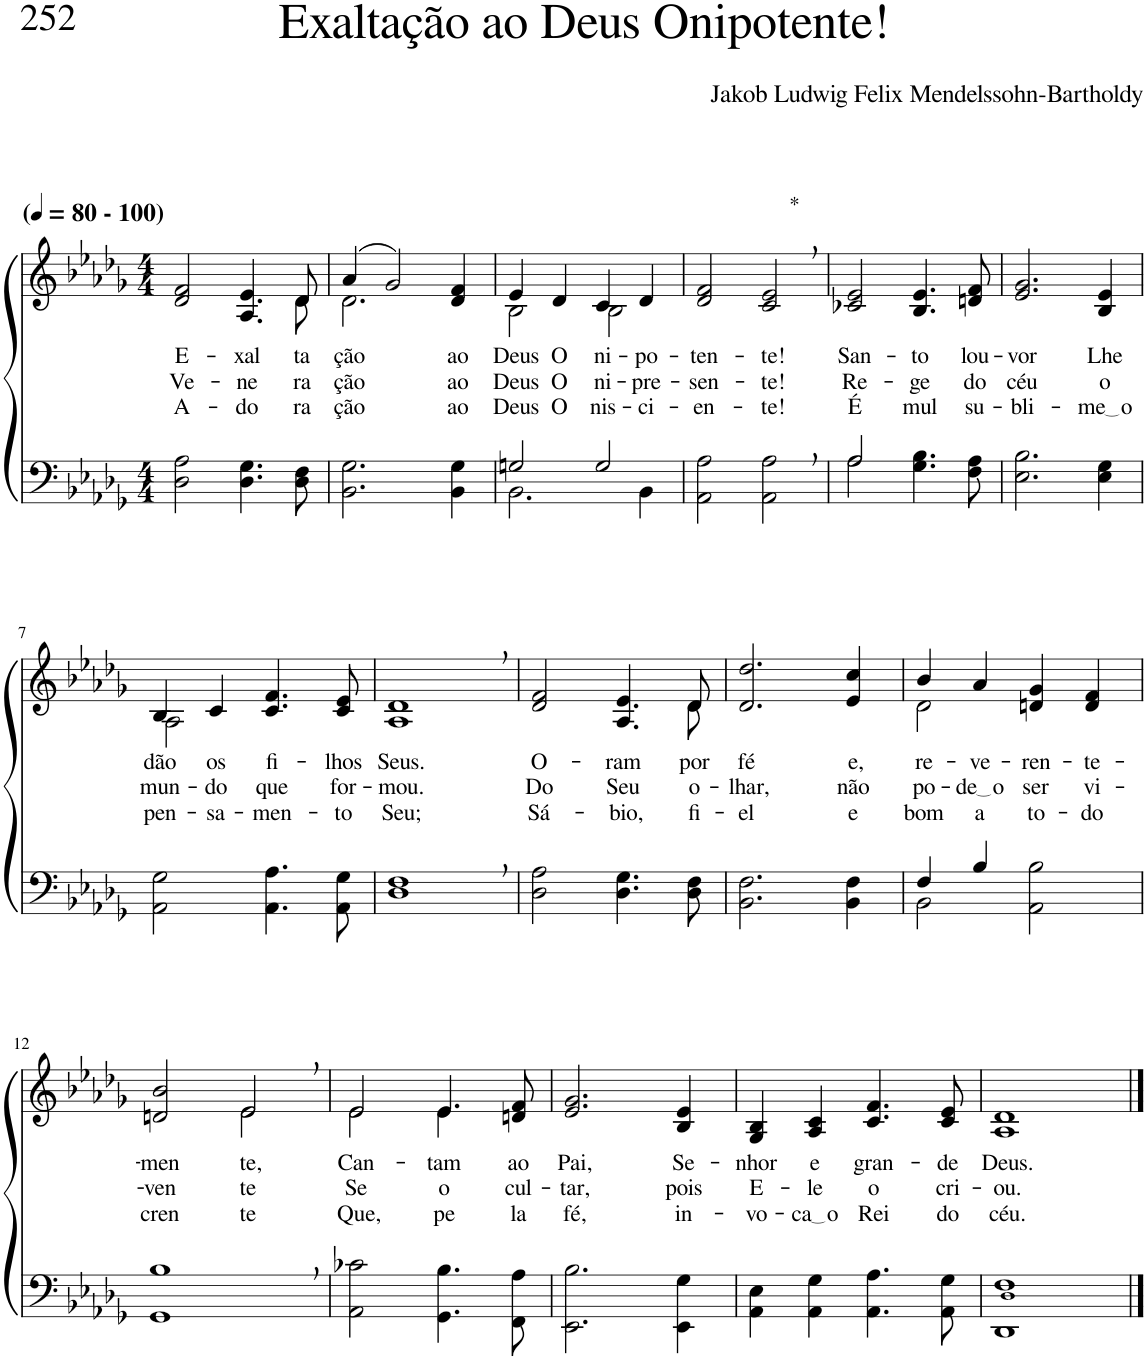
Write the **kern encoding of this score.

**kern	**kern	**text	**text	**text
*part2	*part1	*part1	*part1	*part1
*staff2	*staff1	*staff1	*staff1	*staff1
*I"Parte III e IV	*I"Parte I e II	*	*	*
*clefF4	*clefG2	*	*	*
*Trd-1c-2	*Trd-1c-2	*	*	*
*k[b-e-a-d-g-]	*k[b-e-a-d-g-]	*	*	*
*M4/4	*M4/4	*	*	*
*MM80	*MM80	*	*	*
=1	=1	=1	=1	=1
*	*^	*	*	*
!	!LO:TX:a:B:t=(	!	!	!	!
!	!LO:TX:a:B:t=- 100)	!	!	!	!
!	!	!	!LO:LY:b	!LO:LY:b	!LO:LY:b
2D-\ 2A-\	2..ryy	2d-/ 2f/	E-	Ve-	A-
!	!	!	!LO:LY:b	!LO:LY:b	!LO:LY:b
4.D-\ 4.G-\	.	4.A-/ 4.e-/	-xal-	-ne-	-do-
!	!	!	!LO:LY:b	!LO:LY:b	!LO:LY:b
8D-\ 8F\	8d-\	8d-/	-ta-	-ra-	-ra-
=2	=2	=2	=2	=2	=2
!	!	!	!LO:LY:b	!LO:LY:b	!LO:LY:b
2.BB-\ 2.G-\	(4a-/	2.d-\	-ção	-ção	-ção
.	2g-/)	.	.	.	.
!	!	!	!LO:LY:b	!LO:LY:b	!LO:LY:b
4BB-\ 4G-\	4d-/ 4f/	4ryy	ao	ao	ao
=3	=3	=3	=3	=3	=3
*^	*	*	*	*	*
!	!	!	!	!LO:LY:b	!LO:LY:b	!LO:LY:b
2Gn/	2.BB-\	4e-/	2B-\	Deus	Deus	Deus
!	!	!	!	!LO:LY:b	!LO:LY:b	!LO:LY:b
.	.	4d-/	.	O-	O-	O-
!	!	!	!	!LO:LY:b	!LO:LY:b	!LO:LY:b
2G/	.	4c/	2B-\	-ni-	-ni-	-nis-
!	!	!	!	!LO:LY:b	!LO:LY:b	!LO:LY:b
.	4BB-\	4d-/	.	-po-	-pre-	-ci-
*	*	*v	*v	*	*	*
=4	=4	=4	=4	=4	=4
!	!	!	!LO:LY:b	!LO:LY:b	!LO:LY:b
*v	*v	*	*	*	*
2AA-\ 2A-\	2d-/ 2f/	-ten-	-sen-	-en-
!	!LO:TX:a:t=*	!	!	!
!	!	!LO:LY:b	!LO:LY:b	!LO:LY:b
2AA-\, 2A-\,	2c/, 2e-/,	-te!	-te!	-te!
=5	=5	=5	=5	=5
*^	*	*	*	*
!	!	!	!LO:LY:b	!LO:LY:b	!LO:LY:b
2A-/	2A-\	2c-X/ 2e-/	San-	Re-	É
!	!	!	!LO:LY:b	!LO:LY:b	!LO:LY:b
2ryy	4.G-\ 4.B-\	4.B-/ 4.e-/	-to	-ge	mul
!	!	!	!LO:LY:b	!LO:LY:b	!LO:LY:b
.	8F\ 8A-\	8dn/ 8f/	lou-	do	su-
=6	=6	=6	=6	=6	=6
!	!	!	!LO:LY:b	!LO:LY:b	!LO:LY:b
*v	*v	*	*	*	*
2.E-\ 2.B-\	2.e-/ 2.g-/	-vor	céu	-bli-
!	!	!LO:LY:b	!LO:LY:b	!LO:LY:b
4E-\ 4G-\	4B-/ 4e-/	Lhe	o	me o
!!LO:LB:g=z
=7	=7	=7	=7	=7
*	*^	*	*	*
!	!	!	!LO:LY:b	!LO:LY:b	!LO:LY:b
2AA-\ 2G-\	4B-/	2A-\	dão	mun-	pen-
!	!	!	!LO:LY:b	!LO:LY:b	!LO:LY:b
.	4c/	.	os	-do	-sa-
!	!	!	!LO:LY:b	!LO:LY:b	!LO:LY:b
4.AA-\ 4.A-\	4.c/ 4.f/	2ryy	fi-	que	-men-
!	!	!	!LO:LY:b	!LO:LY:b	!LO:LY:b
8AA-\ 8G-\	8c/ 8e-/	.	-lhos	for-	-to
*	*v	*v	*	*	*
=8	=8	=8	=8	=8
!	!	!LO:LY:b	!LO:LY:b	!LO:LY:b
1D-, 1F,	1A-, 1d-,	Seus.	-mou.	Seu;
=9	=9	=9	=9	=9
*	*^	*	*	*
!	!	!	!LO:LY:b	!LO:LY:b	!LO:LY:b
2D-\ 2A-\	2..ryy	2d-/ 2f/	O-	Do	Sá-
!	!	!	!LO:LY:b	!LO:LY:b	!LO:LY:b
4.D-\ 4.G-\	.	4.A-/ 4.e-/	-ram	Seu	-bio,
!	!	!	!LO:LY:b	!LO:LY:b	!LO:LY:b
8D-\ 8F\	8d-\	8d-/	por	o-	fi-
=10	=10	=10	=10	=10	=10
!	!	!	!LO:LY:b	!LO:LY:b	!LO:LY:b
*	*v	*v	*	*	*
2.BB-\ 2.F\	2.d-/ 2.dd-/	fé	-lhar,	-el
!	!	!LO:LY:b	!LO:LY:b	!LO:LY:b
4BB-\ 4F\	4e-/ 4cc/	e,	não	e
=11	=11	=11	=11	=11
*^	*^	*	*	*
!	!	!	!	!LO:LY:b	!LO:LY:b	!LO:LY:b
4F/	2BB-\	4b-/	2d-\	re-	po-	bom
!	!	!	!	!LO:LY:b	!LO:LY:b	!LO:LY:b
4B-/	.	4a-/	.	-ve-	de o	a
!	!	!	!	!LO:LY:b	!LO:LY:b	!LO:LY:b
2ryy	2AA-\ 2B-\	4dn/ 4g-/	2ryy	-ren-	ser	to-
!	!	!	!	!LO:LY:b	!LO:LY:b	!LO:LY:b
.	.	4d/ 4f/	.	-te-	vi-	-do
*v	*v	*	*	*	*	*
!!LO:LB:g=z	!!
=12	=12	=12	=12	=12	=12
!	!	!	!LO:LY:b	!LO:LY:b	!LO:LY:b
1GG-, 1B-,	2dn/ 2b-/	2ryy	-men-	-ven-	cren-
!	!	!	!LO:LY:b	!LO:LY:b	!LO:LY:b
.	2e-,/	2e-\	-te,	-te	te
=13	=13	=13	=13	=13	=13
!	!	!	!LO:LY:b	!LO:LY:b	!LO:LY:b
2AA-\ 2c-X\	2e-/	2e-\	Can-	Se	Que,
!	!	!	!LO:LY:b	!LO:LY:b	!LO:LY:b
4.GG-\ 4.B-\	4.e-/	4.e-\	-tam	o-	pe-
!	!	!	!LO:LY:b	!LO:LY:b	!LO:LY:b
8FF\ 8A-\	8dn/ 8f/	8ryy	ao	-cul-	-la
=14	=14	=14	=14	=14	=14
!	!	!	!LO:LY:b	!LO:LY:b	!LO:LY:b
*	*v	*v	*	*	*
2.EE-\ 2.B-\	2.e-/ 2.g-/	Pai,	-tar,	fé,
!	!	!LO:LY:b	!LO:LY:b	!LO:LY:b
4EE-\ 4G-\	4B-/ 4e-/	Se-	pois	in-
=15	=15	=15	=15	=15
!	!	!LO:LY:b	!LO:LY:b	!LO:LY:b
4AA-\ 4E-\	4G-/ 4B-/	-nhor	E-	-vo-
!	!	!LO:LY:b	!LO:LY:b	!LO:LY:b
4AA-\ 4G-\	4A-/ 4c/	e	-le	ca o
!	!	!LO:LY:b	!LO:LY:b	!LO:LY:b
4.AA-\ 4.A-\	4.c/ 4.f/	gran-	o	Rei
!	!	!LO:LY:b	!LO:LY:b	!LO:LY:b
8AA-\ 8G-\	8c/ 8e-/	-de	cri-	do
=16	=16	=16	=16	=16
!	!	!LO:LY:b	!LO:LY:b	!LO:LY:b
1DD- 1D-! 1F	1A- 1d-	Deus.	-ou.	céu.
==	==	==	==	==
*-	*-	*-	*-	*-
